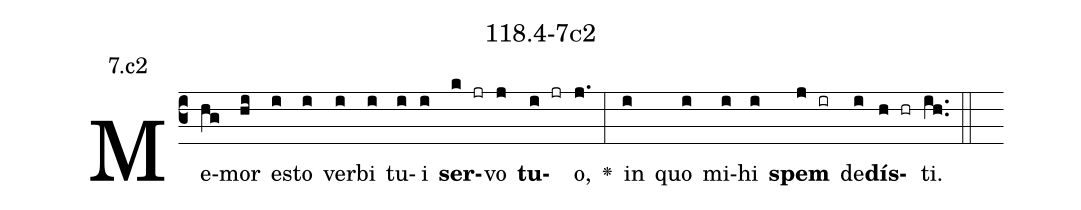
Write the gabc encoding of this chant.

name: 118.4-7c2;
annotation: 7.c2;
%%
(c3)Me(hg)mor(hi) es(i)to(i) ver(i)bi(i) tu(i)i(i) <b>ser</b>(k jr)vo(j) <b>tu</b>(i jr)o,(j.) <v>\greheightstar</v>(:) in(i) quo(i) mi(i)hi(i) <b>spem</b>(j ir) de(i)<b>dís</b>(h hr)ti.(ih..) (::)


%E(i) u(i) o(j) u(i) a(h) e.(ih..) (::)
